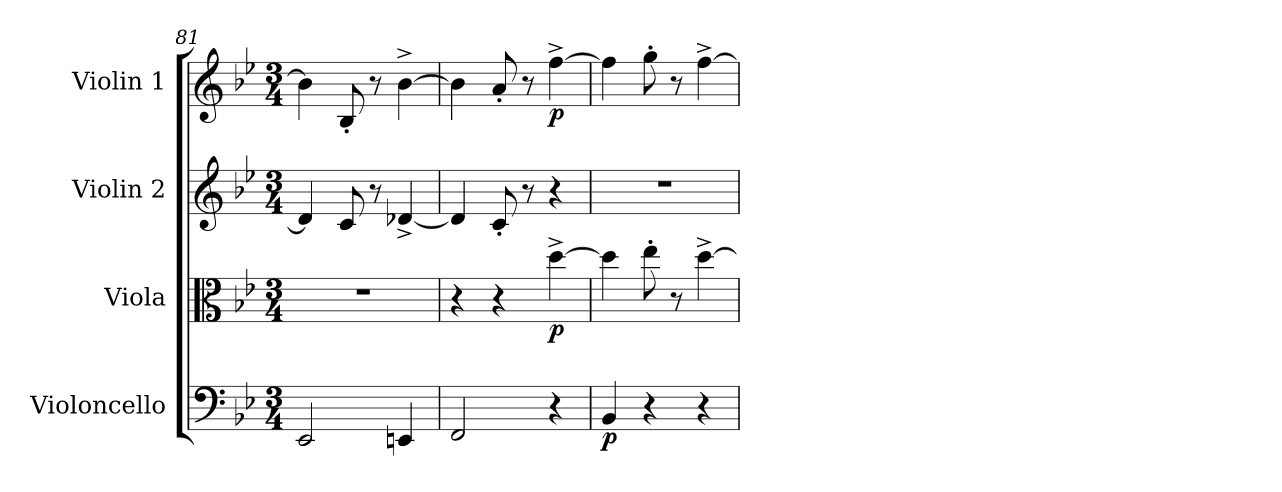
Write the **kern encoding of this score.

**kern	**dynam	**kern	**dynam	**kern	**kern	**dynam
*part4	*part4	*part3	*part3	*part2	*part1	*part1
*staff4	*staff4	*staff3	*staff3	*staff2	*staff1	*staff1
*I"Violoncello	*	*I"Viola	*	*I"Violin 2	*I"Violin 1	*
*I'Vc	*	*I'Vla	*	*I'Vln	*I'Vln	*
*clefF4	*	*clefC3	*	*clefG2	*clefG2	*
*k[b-e-]	*	*k[b-e-]	*	*k[b-e-]	*k[b-e-]	*
*M3/4	*	*M3/4	*	*M3/4	*M3/4	*
=81	=81	=81	=81	=81	=81	=81
2EE-/	.	2.r	.	4d/]	4b-\]	.
.	.	.	.	8c/	8B-'/	.
.	.	.	.	8r	8r	.
4EEn/	.	.	.	[4d-X^/	[4b-^\	.
=82	=82	=82	=82	=82	=82	=82
2FF/	.	4r	.	4d-/]	4b-\]	.
.	.	4r	.	8c'/	8a'/	.
.	.	.	.	8r	8r	.
!	!	!	!LO:DY:b	!	!	!LO:DY:b
4r	.	[4dd^\	p	4r	[4ff^\	p
=83	=83	=83	=83	=83	=83	=83
!	!LO:DY:b	!	!	!	!	!
4BB-/	p	4dd\]	.	2.r	4ff\]	.
4r	.	8ee-'\	.	.	8gg'\	.
.	.	8r	.	.	8r	.
4r	.	[4dd^\	.	.	[4ff^\	.
=	=	=	=	=	=	=
*-	*-	*-	*-	*-	*-	*-
